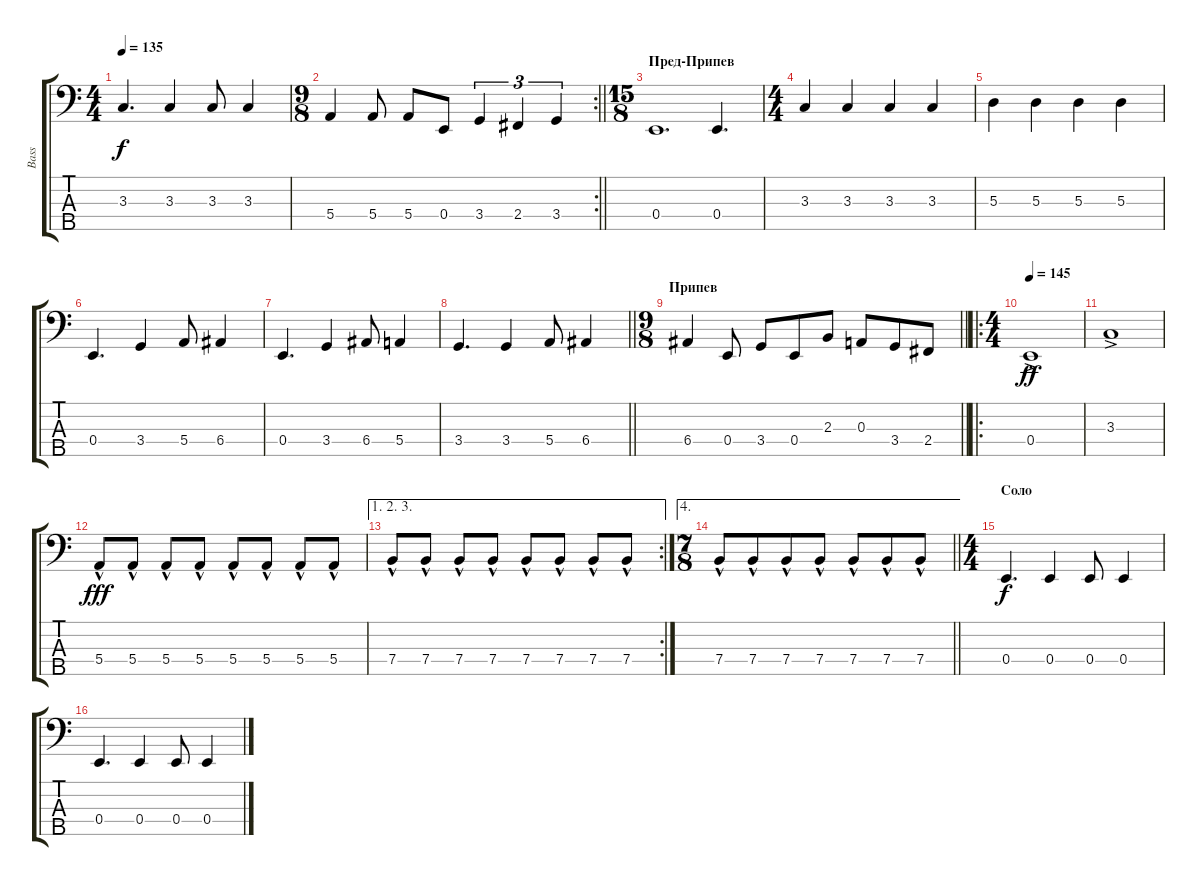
\track ("Bass" "Bass") {instrument electricbassfinger}
\staff {score tabs}
\tuning (G2 D2 A1 E1 B0) {hide}
\ts (4 4)
\tempo 135
\clef f4
\ks c
3.3.4{d dy f} 3.3.4 3.3.8 3.3.4 |
\rc 2
\ts (9 8)
\barLineRight lightlight
5.4.4 5.4.8 5.4.8 0.4.8 3.4.4{tu (3 2)} 2.4.4{tu (3 2)} 3.4.4{tu (3 2)} |
\ts (15 8)
\section ("" "Пред-Припев")
0.4.1{d} 0.4.4{d} |
\ts (4 4)
3.3.4 3.3.4 3.3.4 3.3.4 |
5.3.4 5.3.4 5.3.4 5.3.4 |
0.4.4{d} 3.4.4 5.4.8 6.4.4 |
0.4.4{d} 3.4.4 6.4.8 5.4.4 |
\barLineRight lightlight
3.4.4{d} 3.4.4 5.4.8 6.4.4 |
\ts (9 8)
\section ("" "Припев")
\barLineRight lightlight
6.4.4 0.4.8 3.4.8 0.4.8 2.3.8 0.3.8 3.4.8 2.4.8 |
\ro
\ts (4 4)
\tempo 145
0.4{ac}.1{dy ff} |
3.3{ac}.1 |
5.4{hac}.8{dy fff} 5.4{hac}.8 5.4{hac}.8 5.4{hac}.8 5.4{hac}.8 5.4{hac}.8 5.4{hac}.8 5.4{hac}.8 |
\ae (1 2 3)
\rc 2
7.4{hac}.8 7.4{hac}.8 7.4{hac}.8 7.4{hac}.8 7.4{hac}.8 7.4{hac}.8 7.4{hac}.8 7.4{hac}.8 |
\ae 4
\ts (7 8)
\barLineRight lightlight
7.4{hac}.8 7.4{hac}.8 7.4{hac}.8 7.4{hac}.8 7.4{hac}.8 7.4{hac}.8 7.4{hac}.8 |
\ts (4 4)
\section ("" "Соло")
0.4.4{d dy f} 0.4.4 0.4.8 0.4.4 |
0.4.4{d} 0.4.4 0.4.8 0.4.4
